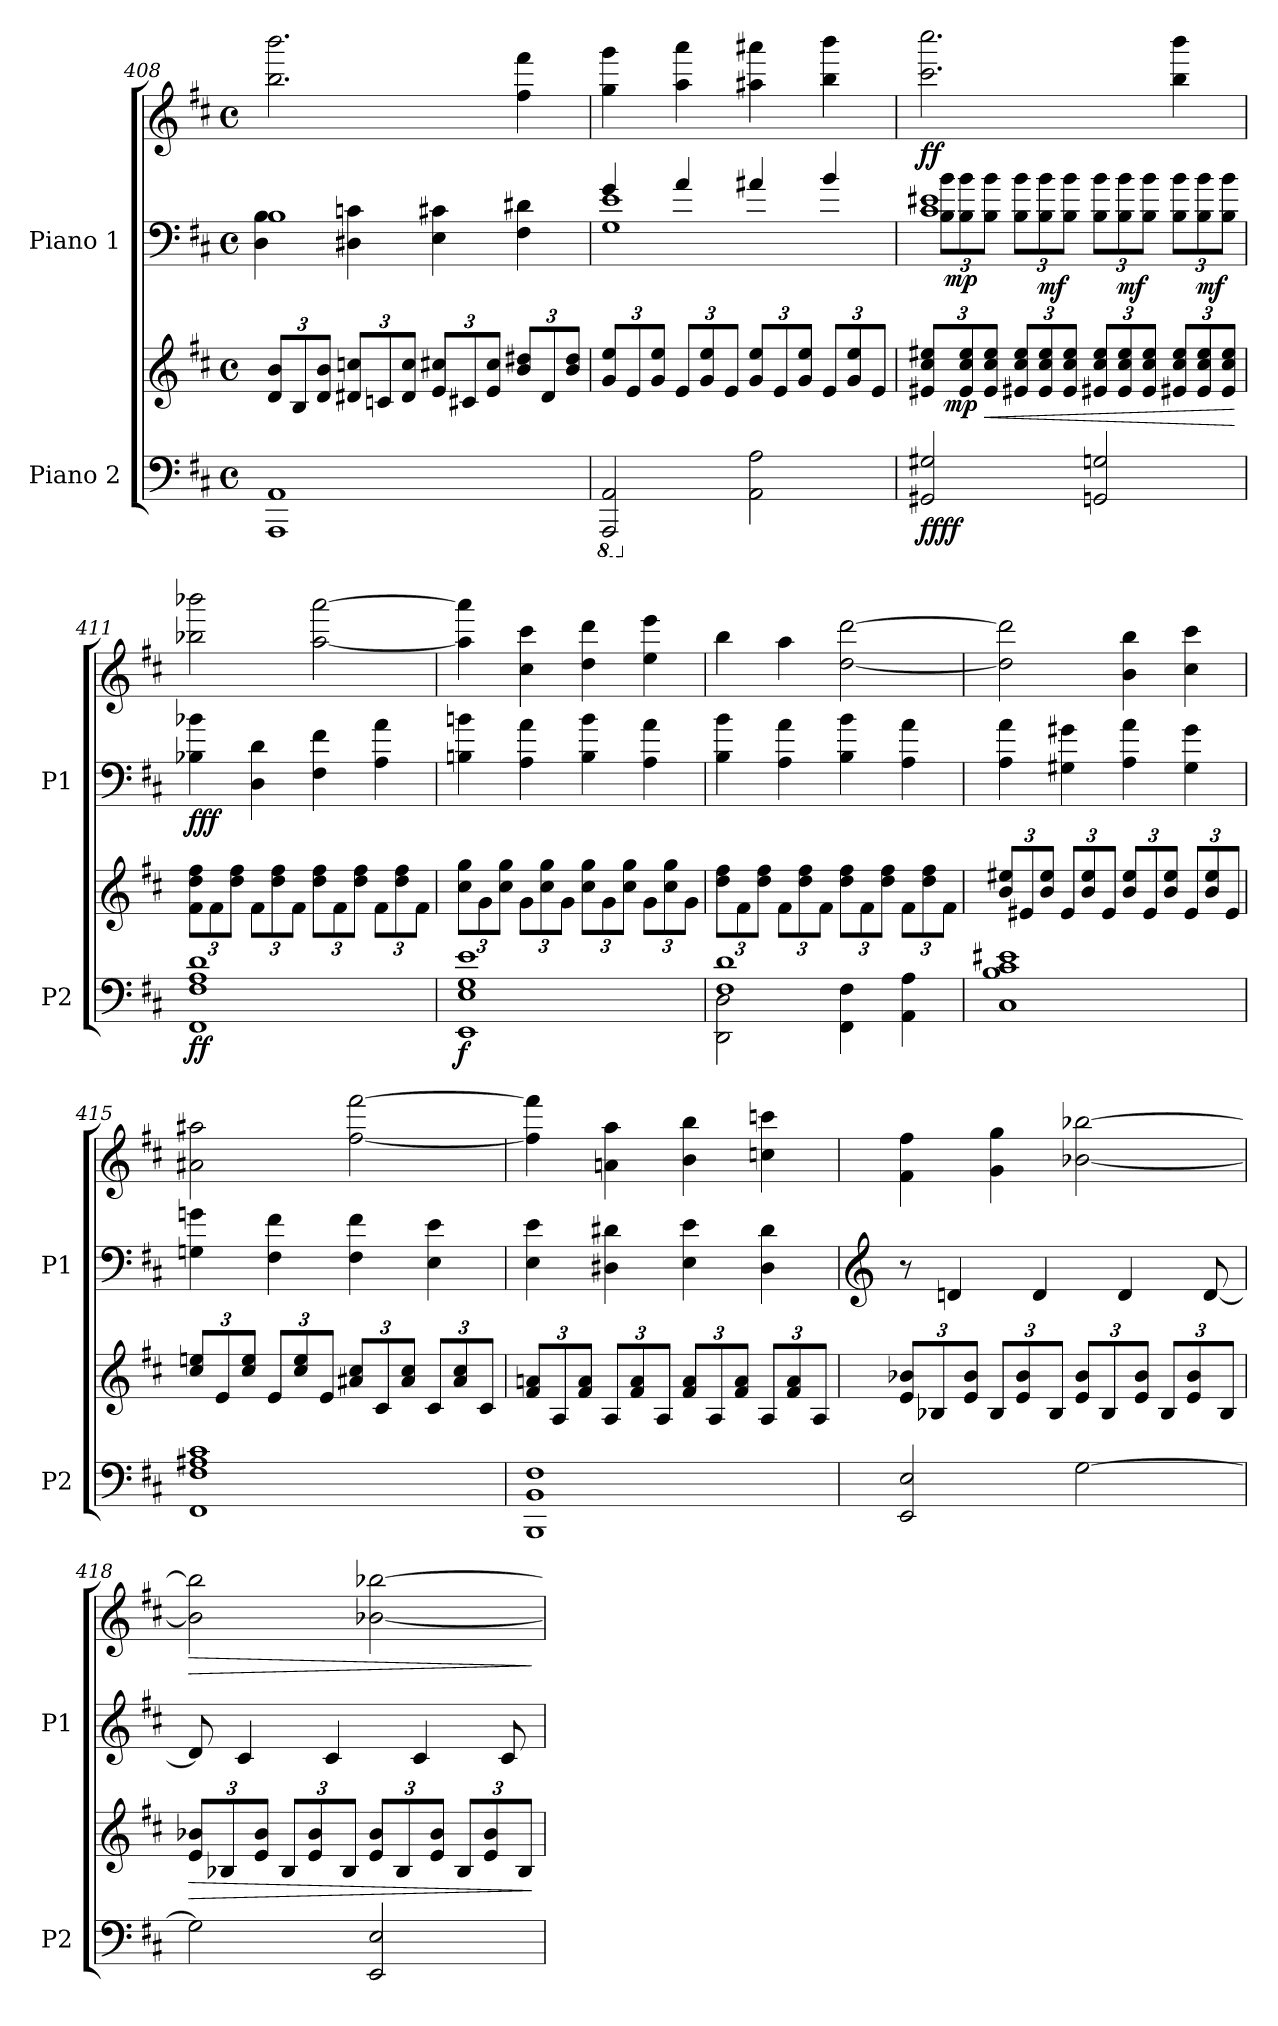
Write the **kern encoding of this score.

**kern	**kern	**dynam	**kern	**kern	**dynam
*part2	*part2	*part2	*part1	*part1	*part1
*staff4	*staff3	*staff3/4	*staff2	*staff1	*staff1/2
*I"Piano 2	*	*	*I"Piano 1	*	*
*I'P2	*	*	*I'P1	*	*
*clefF4	*clefG2	*	*clefF4	*clefG2	*
*k[f#c#]	*k[f#c#]	*	*k[f#c#]	*k[f#c#]	*
*M4/4	*M4/4	*	*M4/4	*M4/4	*
*met(c)	*met(c)	*	*met(c)	*met(c)	*
*	*Xbrackettup	*	*	*	*
=408	=408	=408	=408	=408	=408
*	*	*	*^	*	*
1AAA 1AA	12d/ 12b/L	.	1B	4D\ 4B\	2.bb\ 2.bbb\	.
.	12B/	.	.	.	.	.
.	12d/ 12b/J	.	.	.	.	.
.	12d#X/ 12ccn/L	.	.	4D#X\ 4cn\	.	.
.	12cn/	.	.	.	.	.
.	12d#/ 12cc/J	.	.	.	.	.
.	12e/ 12cc#X/L	.	.	4E\ 4c#X\	.	.
.	12c#X/	.	.	.	.	.
.	12e/ 12cc#/J	.	.	.	.	.
.	12b/ 12dd#X/L	.	.	4F#\ 4d#X\	4ff#\ 4fff#\	.
.	12d#/	.	.	.	.	.
.	12b/ 12dd#/J	.	.	.	.	.
!!LO:LB:g=z
=409	=409	=409	=409	=409	=409	=409
*8ba	*	*	*	*	*	*
2AAAA/ 2AAA/	12g/ 12ee/L	.	4g/	1G 1e	4gg\ 4ggg\	.
.	12e/	.	.	.	.	.
.	12g/ 12ee/J	.	.	.	.	.
.	12e/L	.	4a/	.	4aa\ 4aaa\	.
.	12g/ 12ee/	.	.	.	.	.
.	12e/J	.	.	.	.	.
*X8ba	*	*	*	*	*	*
2AA\ 2A\	12g/ 12ee/L	.	4a#X/	.	4aa#X\ 4aaa#X\	.
.	12e/	.	.	.	.	.
.	12g/ 12ee/J	.	.	.	.	.
.	12e/L	.	4b/	.	4bb\ 4bbb\	.
.	12g/ 12ee/	.	.	.	.	.
.	12e/J	.	.	.	.	.
=410	=410	=410	=410	=410	=410	=410
*	*	*	*	*Xbrackettup	*	*
!	!	!LO:DY:b=2	!	!	!	!
!	!	!LO:DY:n=1:b	!	!	!	!LO:DY:b
2GG#X/ 2G#X/	12e#X/ 12cc#/ 12ee#X/L	ff ff	1c# 1e#X	12B\ 12b\L	2.ccc#\ 2.cccc#\	ff
!	!	!LO:DY:n=2:b	!	!	!	!LO:DY:b=2
.	12e#/ 12cc#/ 12ee#/	mp	.	12B\ 12b\	.	mp
!	!	!LO:HP:b	!	!	!	!
.	12e#/ 12cc#/ 12ee#/J	<	.	12B\ 12b\J	.	.
.	12e#X/ 12cc#/ 12ee#/L	.	.	12B\ 12b\L	.	.
!	!	!	!	!	!	!LO:DY:b=2
.	12e#/ 12cc#/ 12ee#/	.	.	12B\ 12b\	.	mf
.	12e#/ 12cc#/ 12ee#/J	.	.	12B\ 12b\J	.	.
2GGn/ 2Gn/	12e#X/ 12cc#/ 12ee#/L	.	.	12B\ 12b\L	.	.
!	!	!	!	!	!	!LO:DY:b=2
.	12e#/ 12cc#/ 12ee#/	.	.	12B\ 12b\	.	mf
.	12e#/ 12cc#/ 12ee#/J	.	.	12B\ 12b\J	.	.
.	12e#X/ 12cc#/ 12ee#/L	.	.	12B\ 12b\L	4bb\ 4bbb\	.
!	!	!	!	!	!	!LO:DY:b=2
.	12e#/ 12cc#/ 12ee#/	.	.	12B\ 12b\	.	mf
.	12e#/ 12cc#/ 12ee#/J	.	.	12B\ 12b\J	.	.
*	*	*	*v	*v	*	*
.	.	[	.	.	.
=411	=411	=411	=411	=411	=411
!	!	!LO:DY:b=2	!	!	!
!	!	!LO:DY:n=1:b	!	!	!LO:DY:b=2
!	!	!	!	!	!LO:DY:n=1:b
1FF# 1F# 1A 1d	12f#\ 12dd\ 12ff#\L	f f	4B-X\ 4b-X\	2bb-X\ 2bbb-X\	f ff
.	12f#\	.	.	.	.
.	12dd\ 12ff#\J	.	.	.	.
.	12f#\L	.	4D\ 4d\	.	.
.	12dd\ 12ff#\	.	.	.	.
.	12f#\J	.	.	.	.
.	12dd\ 12ff#\L	.	4F#\ 4f#\	[2aa\ [2aaa\	.
.	12f#\	.	.	.	.
.	12dd\ 12ff#\J	.	.	.	.
.	12f#\L	.	4A\ 4a\	.	.
.	12dd\ 12ff#\	.	.	.	.
.	12f#\J	.	.	.	.
!!LO:PB:g=z
=412	=412	=412	=412	=412	=412
!	!	!LO:DY:b=2	!	!	!
1EE 1E 1G 1e	12cc#\ 12gg\L	f	4Bn\ 4bn\	4aa\] 4aaa\]	.
.	12g\	.	.	.	.
.	12cc#\ 12gg\J	.	.	.	.
.	12g\L	.	4A\ 4a\	4cc#\ 4ccc#\	.
.	12cc#\ 12gg\	.	.	.	.
.	12g\J	.	.	.	.
.	12cc#\ 12gg\L	.	4B\ 4b\	4dd\ 4ddd\	.
.	12g\	.	.	.	.
.	12cc#\ 12gg\J	.	.	.	.
.	12g\L	.	4A\ 4a\	4ee\ 4eee\	.
.	12cc#\ 12gg\	.	.	.	.
.	12g\J	.	.	.	.
=413	=413	=413	=413	=413	=413
*^	*	*	*	*	*
1F# 1d	2DD\ 2D\	12dd\ 12ff#\L	.	4B\ 4b\	4bb\	.
.	.	12f#\	.	.	.	.
.	.	12dd\ 12ff#\J	.	.	.	.
.	.	12f#\L	.	4A\ 4a\	4aa\	.
.	.	12dd\ 12ff#\	.	.	.	.
.	.	12f#\J	.	.	.	.
.	4FF#\ 4F#\	12dd\ 12ff#\L	.	4B\ 4b\	[2dd\ [2ddd\	.
.	.	12f#\	.	.	.	.
.	.	12dd\ 12ff#\J	.	.	.	.
.	4AA\ 4A\	12f#\L	.	4A\ 4a\	.	.
.	.	12dd\ 12ff#\	.	.	.	.
.	.	12f#\J	.	.	.	.
*v	*v	*	*	*	*	*
=414	=414	=414	=414	=414	=414
1C# 1B 1c# 1e#X	12b/ 12ee#X/L	.	4A\ 4a\	2dd\] 2ddd\]	.
.	12e#X/	.	.	.	.
.	12b/ 12ee#/J	.	.	.	.
.	12e#/L	.	4G#X\ 4g#X\	.	.
.	12b/ 12ee#/	.	.	.	.
.	12e#/J	.	.	.	.
.	12b/ 12ee#/L	.	4A\ 4a\	4b\ 4bb\	.
.	12e#/	.	.	.	.
.	12b/ 12ee#/J	.	.	.	.
.	12e#/L	.	4G#\ 4g#\	4cc#\ 4ccc#\	.
.	12b/ 12ee#/	.	.	.	.
.	12e#/J	.	.	.	.
!!LO:LB:g=z
=415	=415	=415	=415	=415	=415
1FF# 1F# 1A#X 1c#	12cc#/ 12een/L	.	4Gn\ 4gn\	2a#X\ 2aa#X\	.
.	12e/	.	.	.	.
.	12cc#/ 12ee/J	.	.	.	.
.	12e/L	.	4F#\ 4f#\	.	.
.	12cc#/ 12ee/	.	.	.	.
.	12e/J	.	.	.	.
.	12a#X/ 12cc#/L	.	4F#\ 4f#\	[2ff#\ [2fff#\	.
.	12c#/	.	.	.	.
.	12a#/ 12cc#/J	.	.	.	.
.	12c#/L	.	4E\ 4e\	.	.
.	12a#/ 12cc#/	.	.	.	.
.	12c#/J	.	.	.	.
=416	=416	=416	=416	=416	=416
1BBB 1BB 1F#	12f#/ 12an/L	.	4E\ 4e\	4ff#\] 4fff#\]	.
.	12A/	.	.	.	.
.	12f#/ 12a/J	.	.	.	.
.	12A/L	.	4D#X\ 4d#X\	4an\ 4aa\	.
.	12f#/ 12a/	.	.	.	.
.	12A/J	.	.	.	.
.	12f#/ 12a/L	.	4E\ 4e\	4b\ 4bb\	.
.	12A/	.	.	.	.
.	12f#/ 12a/J	.	.	.	.
.	12A/L	.	4D#\ 4d#\	4ccn\ 4cccn\	.
.	12f#/ 12a/	.	.	.	.
.	12A/J	.	.	.	.
=417	=417	=417	=417	=417	=417
*	*	*	*clefG2	*	*
2EE/ 2E/	12e/ 12b-X/L	.	8r	4f#\ 4ff#\	.
.	12B-X/	.	.	.	.
.	.	.	4dn/	.	.
.	12e/ 12b-/J	.	.	.	.
.	12B-/L	.	.	4g\ 4gg\	.
.	12e/ 12b-/	.	.	.	.
.	.	.	4d/	.	.
.	12B-/J	.	.	.	.
[2G\	12e/ 12b-/L	.	.	[2b-X\ [2bb-X\	.
.	12B-/	.	.	.	.
.	.	.	4d/	.	.
.	12e/ 12b-/J	.	.	.	.
.	12B-/L	.	.	.	.
.	12e/ 12b-/	.	.	.	.
.	.	.	[8d/	.	.
.	12B-/J	.	.	.	.
!!LO:LB:g=z
=418	=418	=418	=418	=418	=418
!	!	!LO:HP:b	!	!	!LO:HP:b
2G\]	12e/ 12b-X/L	>	8d/]	2b-\] 2bb-\]	>
.	12B-X/	.	.	.	.
.	.	.	4c#/	.	.
.	12e/ 12b-/J	.	.	.	.
.	12B-/L	.	.	.	.
.	12e/ 12b-/	.	.	.	.
.	.	.	4c#/	.	.
.	12B-/J	.	.	.	.
2EE/ 2E/	12e/ 12b-/L	.	.	[2b-X\ [2bb-X\	.
.	12B-/	.	.	.	.
.	.	.	4c#/	.	.
.	12e/ 12b-/J	.	.	.	.
.	12B-/L	.	.	.	.
.	12e/ 12b-/	.	.	.	.
.	.	.	8c#/	.	.
.	12B-/J	.	.	.	.
.	.	]	.	.	]
=	=	=	=	=	=
*-	*-	*-	*-	*-	*-
